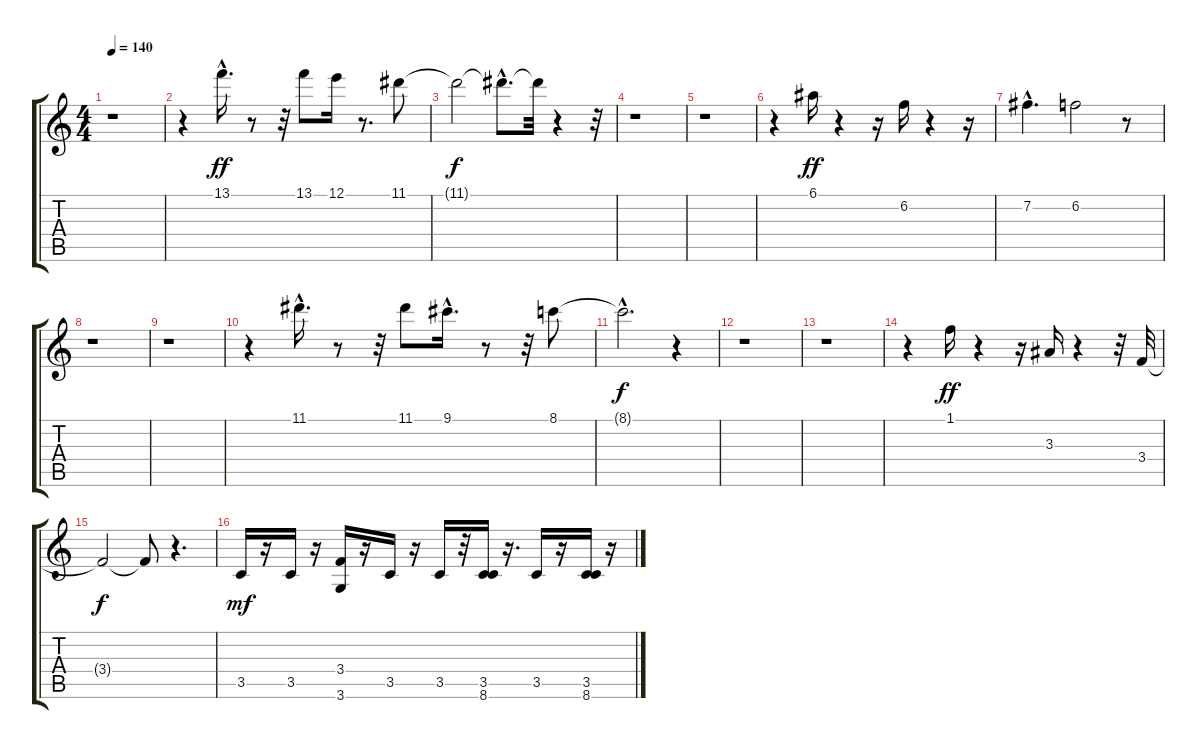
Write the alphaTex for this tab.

\track "" {instrument overdrivenguitar}
\staff {score tabs}
\tuning (E4 B3 G3 D3 A2 E2) {hide}
\ts (4 4)
\tempo 140
\clef g2
\ks c
r.1{dy f} |
r.4 13.1{hac}.16{d dy ff balance 8} r.8 r.32 13.1.8 12.1.16 r.8{d} 11.1.8 |
11.1{t}.2{dy f} 11.1{hac t}.8{d} 11.1{t}.32 r.4 r.32 |
r.1 |
r.1 |
r.4 6.1.16{dy ff balance 8} r.4 r.16 6.2.16 r.4 r.16 |
7.2{hac}.4{d} 6.2.2 r.8 |
r.1 |
r.1 |
r.4 11.1{hac}.16{d balance 8} r.8 r.32 11.1.8 9.1{hac}.16{d} r.8 r.32 8.1.8 |
8.1{hac t}.2{d dy f} r.4 |
r.1 |
r.1 |
r.4 1.1.16{dy ff balance 8} r.4 r.16 3.3.16 r.4 r.32 3.4.32 |
3.4{t}.2{dy f} 3.4{t}.8 r.4{d} |
3.5.16{dy mf balance 8} r.16 3.5.16 r.16 (3.4 3.6).16 r.16 3.5.16 r.16 3.5.16 r.32 (3.5 8.6).16 r.16{d} 3.5.16 r.16 (3.5 8.6).16 r.16
